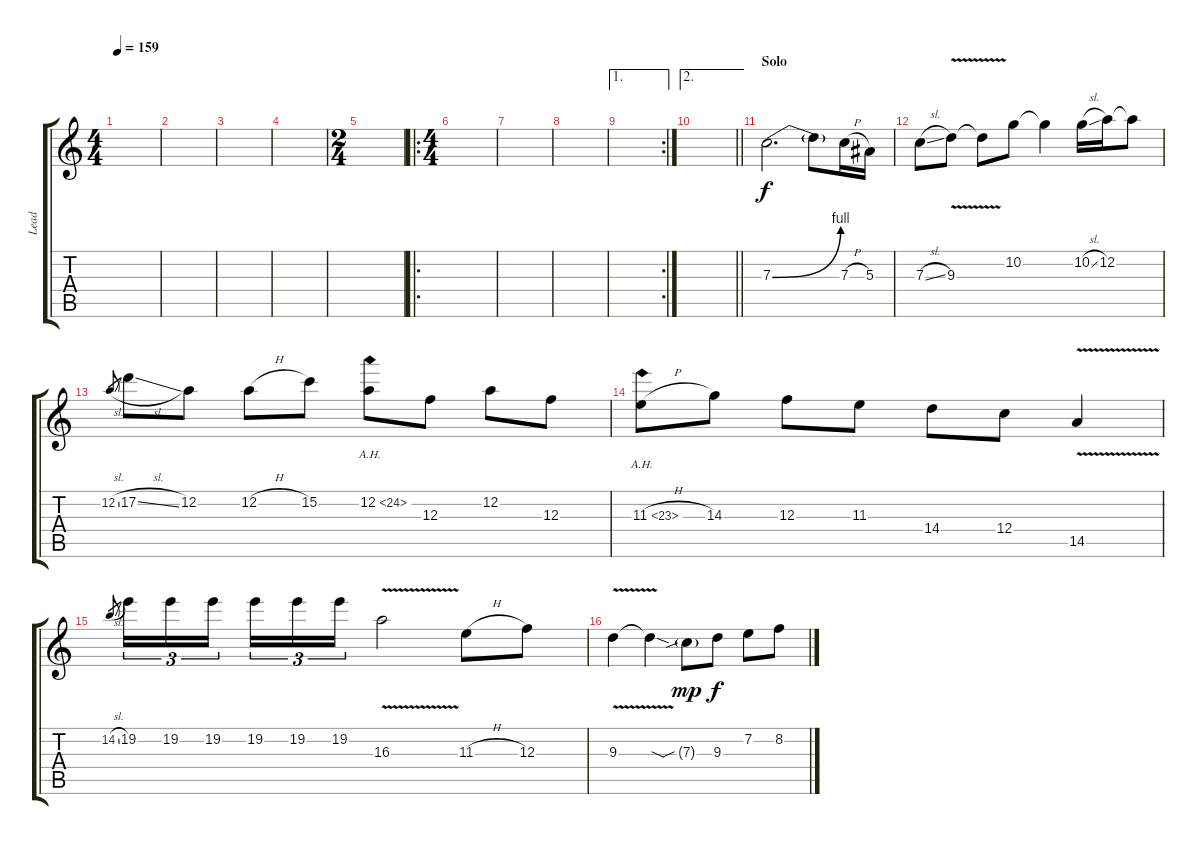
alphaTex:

\track ("Lead" "Lead") {instrument distortionguitar}
\staff {score tabs}
\tuning (D4 A3 F3 C3 G2 D2) {hide}
\ts (4 4)
\tempo 159
\clef g2
\ks c
|
|
|
|
\ts (2 4)
|
\ro
\ts (4 4)
|
|
|
\ae 1
\rc 2
|
\ae 2
\barLineRight lightlight
|
\section ("" "Solo")
7.3{be (bend 0 0 60 4)}.2{d} 7.3{t}.8 7.3{h}.16 5.3.16 |
7.3{sl}.8 9.3{v}.8 9.3{t}.8 10.2.8 10.2{t}.4 10.2{sl}.16 12.2.16 12.2{t}.8 |
12.2{sl}.8{gr} 17.2{sl}.8 12.2.8 12.2{h}.8 15.2.8 12.2{ah 12}.8 12.3.8 12.2.8 12.3.8 |
11.3{ah 12 h}.8 14.3.8 12.3.8 11.3.8 14.4.8 12.4.8 14.5{v}.4 |
14.2{sl}.8{gr} 19.2.16{tu (3 2)} 19.2.16{tu (3 2)} 19.2.16{tu (3 2) beam splitsecondary} 19.2.16{tu (3 2)} 19.2.16{tu (3 2)} 19.2.16{tu (3 2)} 16.3{v}.2 11.3{h}.8 12.3.8 |
9.3{v}.4 9.3{sod t}.4 7.3{sib g}.8{dy mp} 9.3.8{dy f} 7.2.8 8.2.8
